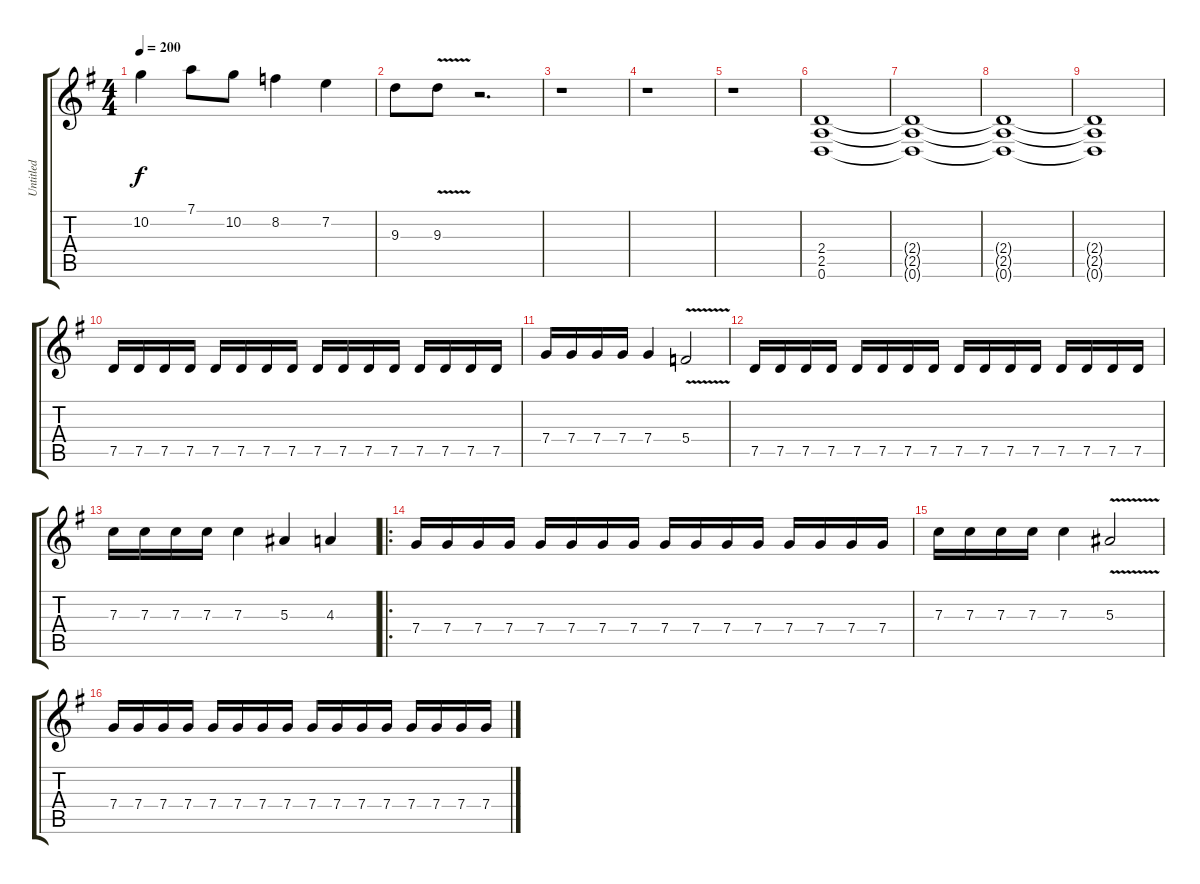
\track ("Untitled" "Untitled") {instrument distortionguitar}
\staff {score tabs}
\tuning (D4 A3 F3 C3 G2 D2) {hide}
\ts (4 4)
\tempo 200
\clef g2
\ks g
10.2.4{dy f} 7.1.8 10.2.8 8.2.4 7.2.4 |
9.3.8 9.3{v}.8 r.2{d} |
r.1 |
r.1 |
r.1 |
(2.4 2.5 0.6).1 |
(2.4{t} 2.5{t} 0.6{t}).1 |
(2.4{t} 2.5{t} 0.6{t}).1 |
(2.4{t} 2.5{t} 0.6{t}).1 |
7.5.16 7.5.16 7.5.16 7.5.16 7.5.16 7.5.16 7.5.16 7.5.16 7.5.16 7.5.16 7.5.16 7.5.16 7.5.16 7.5.16 7.5.16 7.5.16 |
7.4.16 7.4.16 7.4.16 7.4.16 7.4.4 5.4{v}.2 |
7.5.16 7.5.16 7.5.16 7.5.16 7.5.16 7.5.16 7.5.16 7.5.16 7.5.16 7.5.16 7.5.16 7.5.16 7.5.16 7.5.16 7.5.16 7.5.16 |
7.3.16 7.3.16 7.3.16 7.3.16 7.3.4 5.3.4 4.3.4 |
\ro
7.4.16 7.4.16 7.4.16 7.4.16 7.4.16 7.4.16 7.4.16 7.4.16 7.4.16 7.4.16 7.4.16 7.4.16 7.4.16 7.4.16 7.4.16 7.4.16 |
7.3.16 7.3.16 7.3.16 7.3.16 7.3.4 5.3{v}.2 |
7.4.16 7.4.16 7.4.16 7.4.16 7.4.16 7.4.16 7.4.16 7.4.16 7.4.16 7.4.16 7.4.16 7.4.16 7.4.16 7.4.16 7.4.16 7.4.16
